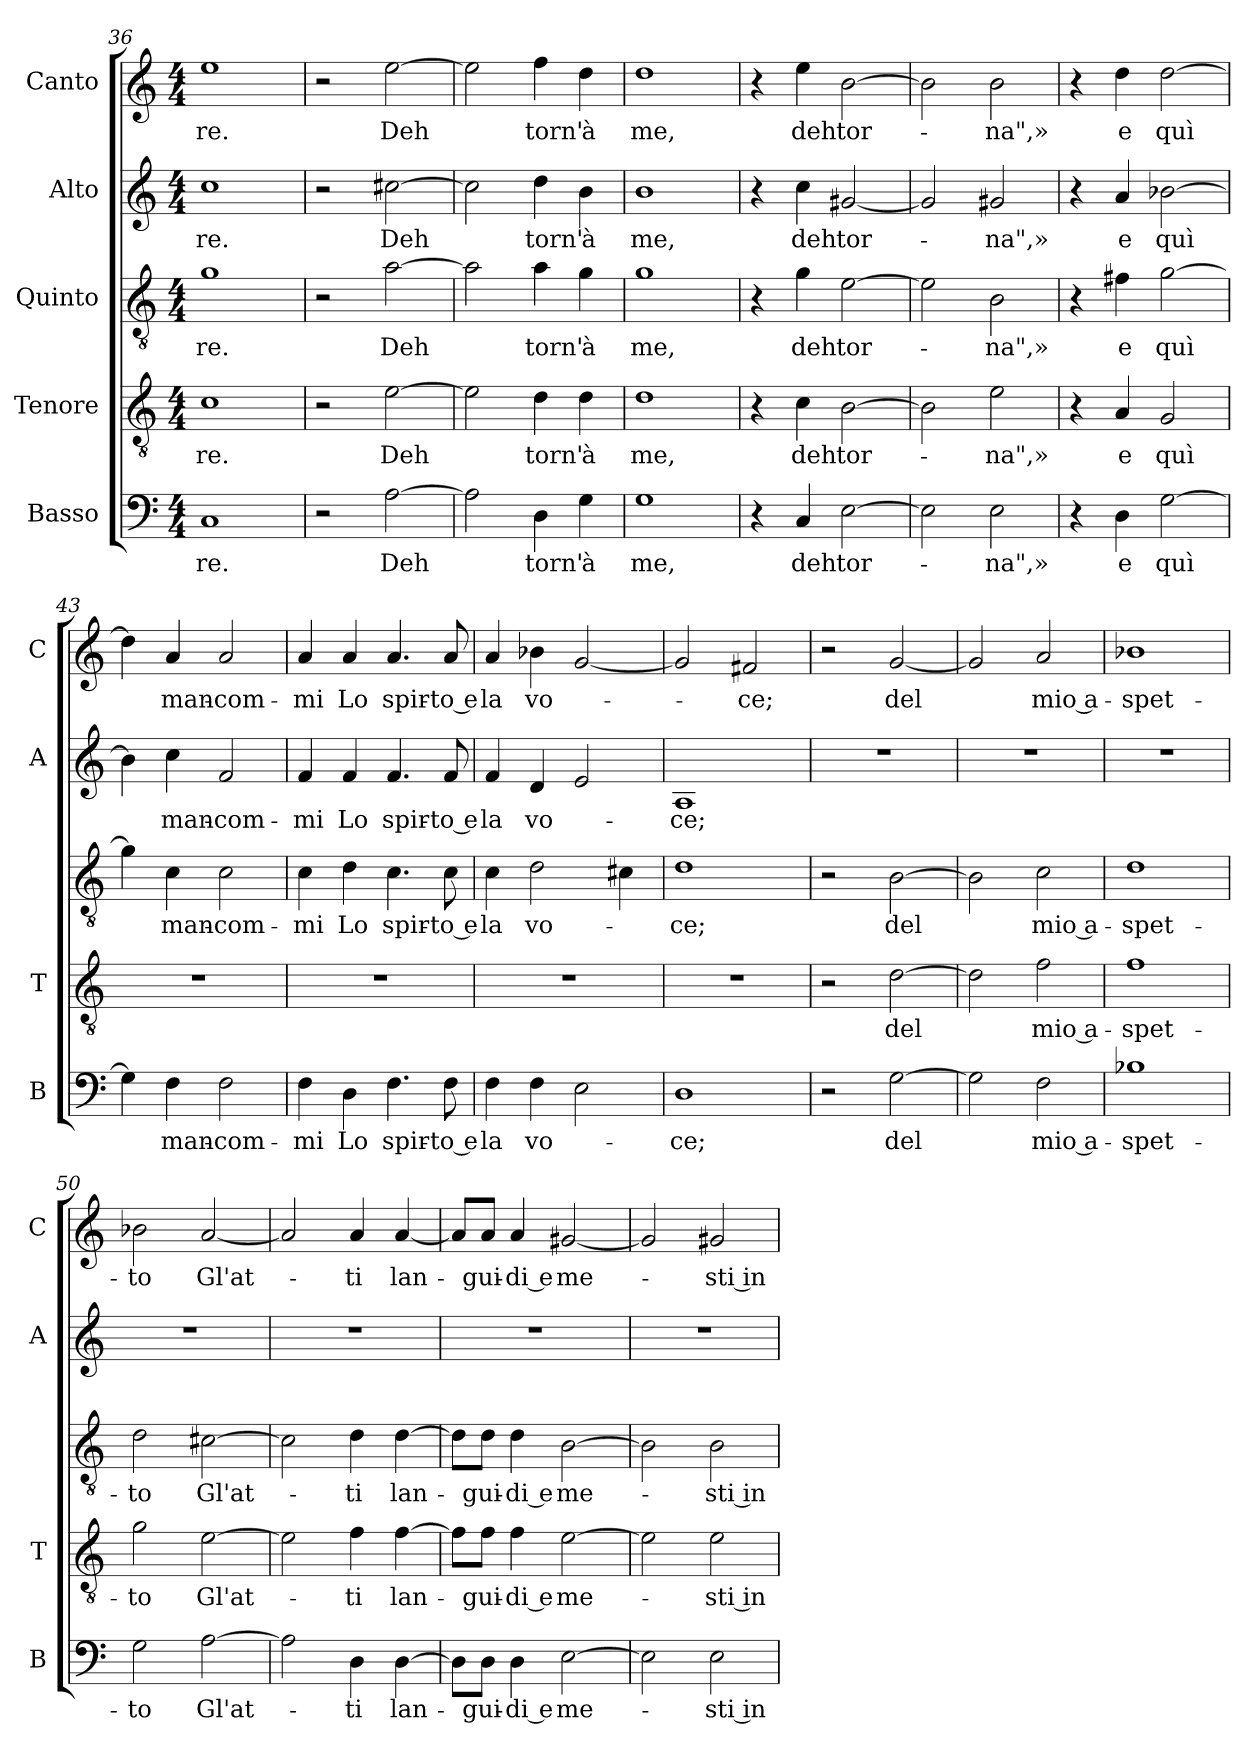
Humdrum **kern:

**kern	**text	**kern	**text	**kern	**text	**kern	**text	**kern	**text
*part5	*part5	*part4	*part4	*part3	*part3	*part2	*part2	*part1	*part1
*staff5	*staff5	*staff4	*staff4	*staff3	*staff3	*staff2	*staff2	*staff1	*staff1
*I"Basso	*	*I"Tenore	*	*I"Quinto	*	*I"Alto	*	*I"Canto	*
*I'B	*	*I'T	*	*	*	*I'A	*	*I'C	*
*clefF4	*	*clefGv2	*	*clefGv2	*	*clefG2	*	*clefG2	*
*k[]	*	*k[]	*	*k[]	*	*k[]	*	*k[]	*
*C:	*	*C:	*	*C:	*	*C:	*	*C:	*
*M4/4	*	*M4/4	*	*M4/4	*	*M4/4	*	*M4/4	*
=36	=36	=36	=36	=36	=36	=36	=36	=36	=36
!	!LO:LY:b	!	!LO:LY:b	!	!LO:LY:b	!	!LO:LY:b	!	!LO:LY:b
1C	-re.	1c	-re.	1g	-re.	1cc	-re.	1ee	-re.
=37	=37	=37	=37	=37	=37	=37	=37	=37	=37
2r	.	2r	.	2r	.	2r	.	2r	.
!	!LO:LY:b	!	!LO:LY:b	!	!LO:LY:b	!	!LO:LY:b	!	!LO:LY:b
[2A\	Deh	[2e\	Deh	[2a\	Deh	[2cc#X\	Deh	[2ee\	Deh
=38	=38	=38	=38	=38	=38	=38	=38	=38	=38
2A\]	.	2e\]	.	2a\]	.	2cc#\]	.	2ee\]	.
!	!LO:LY:b	!	!LO:LY:b	!	!LO:LY:b	!	!LO:LY:b	!	!LO:LY:b
4D\	torn'	4d\	torn'	4a\	torn'	4dd\	torn'	4ff\	torn'
!	!LO:LY:b	!	!LO:LY:b	!	!LO:LY:b	!	!LO:LY:b	!	!LO:LY:b
4G\	à	4d\	à	4g\	à	4b\	à	4dd\	à
=39	=39	=39	=39	=39	=39	=39	=39	=39	=39
!	!LO:LY:b	!	!LO:LY:b	!	!LO:LY:b	!	!LO:LY:b	!	!LO:LY:b
1G	me,	1d	me,	1g	me,	1b	me,	1dd	me,
=40	=40	=40	=40	=40	=40	=40	=40	=40	=40
4r	.	4r	.	4r	.	4r	.	4r	.
!	!LO:LY:b	!	!LO:LY:b	!	!LO:LY:b	!	!LO:LY:b	!	!LO:LY:b
4C/	deh	4c\	deh	4g\	deh	4cc\	deh	4ee\	deh
!	!LO:LY:b	!	!LO:LY:b	!	!LO:LY:b	!	!LO:LY:b	!	!LO:LY:b
[2E\	tor-	[2B\	tor-	[2e\	tor-	[2g#X/	tor-	[2b\	tor-
!!LO:PB:g=z
=41	=41	=41	=41	=41	=41	=41	=41	=41	=41
2E\]	.	2B\]	.	2e\]	.	2g#/]	.	2b\]	.
!	!LO:LY:b	!	!LO:LY:b	!	!LO:LY:b	!	!LO:LY:b	!	!LO:LY:b
2E\	-na",»	2e\	-na",»	2B\	-na",»	2g#X/	-na",»	2b\	-na",»
=42	=42	=42	=42	=42	=42	=42	=42	=42	=42
4r	.	4r	.	4r	.	4r	.	4r	.
!	!LO:LY:b	!	!LO:LY:b	!	!LO:LY:b	!	!LO:LY:b	!	!LO:LY:b
4D\	e	4A/	e	4f#X\	e	4a/	e	4dd\	e
!	!LO:LY:b	!	!LO:LY:b	!	!LO:LY:b	!	!LO:LY:b	!	!LO:LY:b
[2G\	quì	2G/	quì	[2g\	quì	[2b-X\	quì	[2dd\	quì
=43	=43	=43	=43	=43	=43	=43	=43	=43	=43
4G\]	.	1r	.	4g\]	.	4b-\]	.	4dd\]	.
!	!LO:LY:b	!	!	!	!LO:LY:b	!	!LO:LY:b	!	!LO:LY:b
4F\	man-	.	.	4c\	man-	4cc\	man-	4a/	man-
!	!LO:LY:b	!	!	!	!LO:LY:b	!	!LO:LY:b	!	!LO:LY:b
2F\	-com-	.	.	2c\	-com-	2f/	-com-	2a/	-com-
=44	=44	=44	=44	=44	=44	=44	=44	=44	=44
!	!LO:LY:b	!	!	!	!LO:LY:b	!	!LO:LY:b	!	!LO:LY:b
4F\	-mi	1r	.	4c\	-mi	4f/	-mi	4a/	-mi
!	!LO:LY:b	!	!	!	!LO:LY:b	!	!LO:LY:b	!	!LO:LY:b
4D\	Lo	.	.	4d\	Lo	4f/	Lo	4a/	Lo
!	!LO:LY:b	!	!	!	!LO:LY:b	!	!LO:LY:b	!	!LO:LY:b
4.F\	spir-	.	.	4.c\	spir-	4.f/	spir-	4.a/	spir-
!	!LO:LY:b	!	!	!	!LO:LY:b	!	!LO:LY:b	!	!LO:LY:b
8F\	-to e	.	.	8c\	-to e	8f/	-to e	8a/	-to e
=45	=45	=45	=45	=45	=45	=45	=45	=45	=45
!	!LO:LY:b	!	!	!	!LO:LY:b	!	!LO:LY:b	!	!LO:LY:b
4F\	la	1r	.	4c\	la	4f/	la	4a/	la
!	!LO:LY:b	!	!	!	!LO:LY:b	!	!LO:LY:b	!	!LO:LY:b
4F\	vo-	.	.	2d\	vo-	4d/	vo-	4b-X\	vo-
2E\	.	.	.	.	.	2e/	.	[2g/	.
.	.	.	.	4c#X\	.	.	.	.	.
=46	=46	=46	=46	=46	=46	=46	=46	=46	=46
!	!LO:LY:b	!	!	!	!LO:LY:b	!	!LO:LY:b	!	!
1D	-ce;	1r	.	1d	-ce;	1A	-ce;	2g/]	.
!	!	!	!	!	!	!	!	!	!LO:LY:b
.	.	.	.	.	.	.	.	2f#X/	-ce;
=47	=47	=47	=47	=47	=47	=47	=47	=47	=47
2r	.	2r	.	2r	.	1r	.	2r	.
!	!LO:LY:b	!	!LO:LY:b	!	!LO:LY:b	!	!	!	!LO:LY:b
[2G\	del	[2d\	del	[2B\	del	.	.	[2g/	del
=48	=48	=48	=48	=48	=48	=48	=48	=48	=48
2G\]	.	2d\]	.	2B\]	.	1r	.	2g/]	.
!	!LO:LY:b	!	!LO:LY:b	!	!LO:LY:b	!	!	!	!LO:LY:b
2F\	mio a-	2f\	mio a-	2c\	mio a-	.	.	2a/	mio a-
=49	=49	=49	=49	=49	=49	=49	=49	=49	=49
!	!LO:LY:b	!	!LO:LY:b	!	!LO:LY:b	!	!	!	!LO:LY:b
1B-X	-spet-	1f	-spet-	1d	-spet-	1r	.	1b-X	-spet-
!!LO:LB:g=z
=50	=50	=50	=50	=50	=50	=50	=50	=50	=50
!	!LO:LY:b	!	!LO:LY:b	!	!LO:LY:b	!	!	!	!LO:LY:b
2G\	-to	2g\	-to	2d\	-to	1r	.	2b-X\	-to
!	!LO:LY:b	!	!LO:LY:b	!	!LO:LY:b	!	!	!	!LO:LY:b
[2A\	Gl'at-	[2e\	Gl'at-	[2c#X\	Gl'at-	.	.	[2a/	Gl'at-
=51	=51	=51	=51	=51	=51	=51	=51	=51	=51
2A\]	.	2e\]	.	2c#\]	.	1r	.	2a/]	.
!	!LO:LY:b	!	!LO:LY:b	!	!LO:LY:b	!	!	!	!LO:LY:b
4D\	-ti	4f\	-ti	4d\	-ti	.	.	4a/	-ti
!	!LO:LY:b	!	!LO:LY:b	!	!LO:LY:b	!	!	!	!LO:LY:b
[4D\	lan-	[4f\	lan-	[4d\	lan-	.	.	[4a/	lan-
=52	=52	=52	=52	=52	=52	=52	=52	=52	=52
8D\L]	.	8f\L]	.	8d\L]	.	1r	.	8a/L]	.
!	!LO:LY:b	!	!LO:LY:b	!	!LO:LY:b	!	!	!	!LO:LY:b
8D\J	-gui-	8f\J	-gui-	8d\J	-gui-	.	.	8a/J	-gui-
!	!LO:LY:b	!	!LO:LY:b	!	!LO:LY:b	!	!	!	!LO:LY:b
4D\	-di e	4f\	-di e	4d\	-di e	.	.	4a/	-di e
!	!LO:LY:b	!	!LO:LY:b	!	!LO:LY:b	!	!	!	!LO:LY:b
[2E\	me-	[2e\	me-	[2B\	me-	.	.	[2g#X/	me-
=53	=53	=53	=53	=53	=53	=53	=53	=53	=53
2E\]	.	2e\]	.	2B\]	.	1r	.	2g#/]	.
!	!LO:LY:b	!	!LO:LY:b	!	!LO:LY:b	!	!	!	!LO:LY:b
2E\	-sti in-	2e\	-sti in-	2B\	-sti in-	.	.	2g#X/	-sti in-
=	=	=	=	=	=	=	=	=	=
*-	*-	*-	*-	*-	*-	*-	*-	*-	*-
